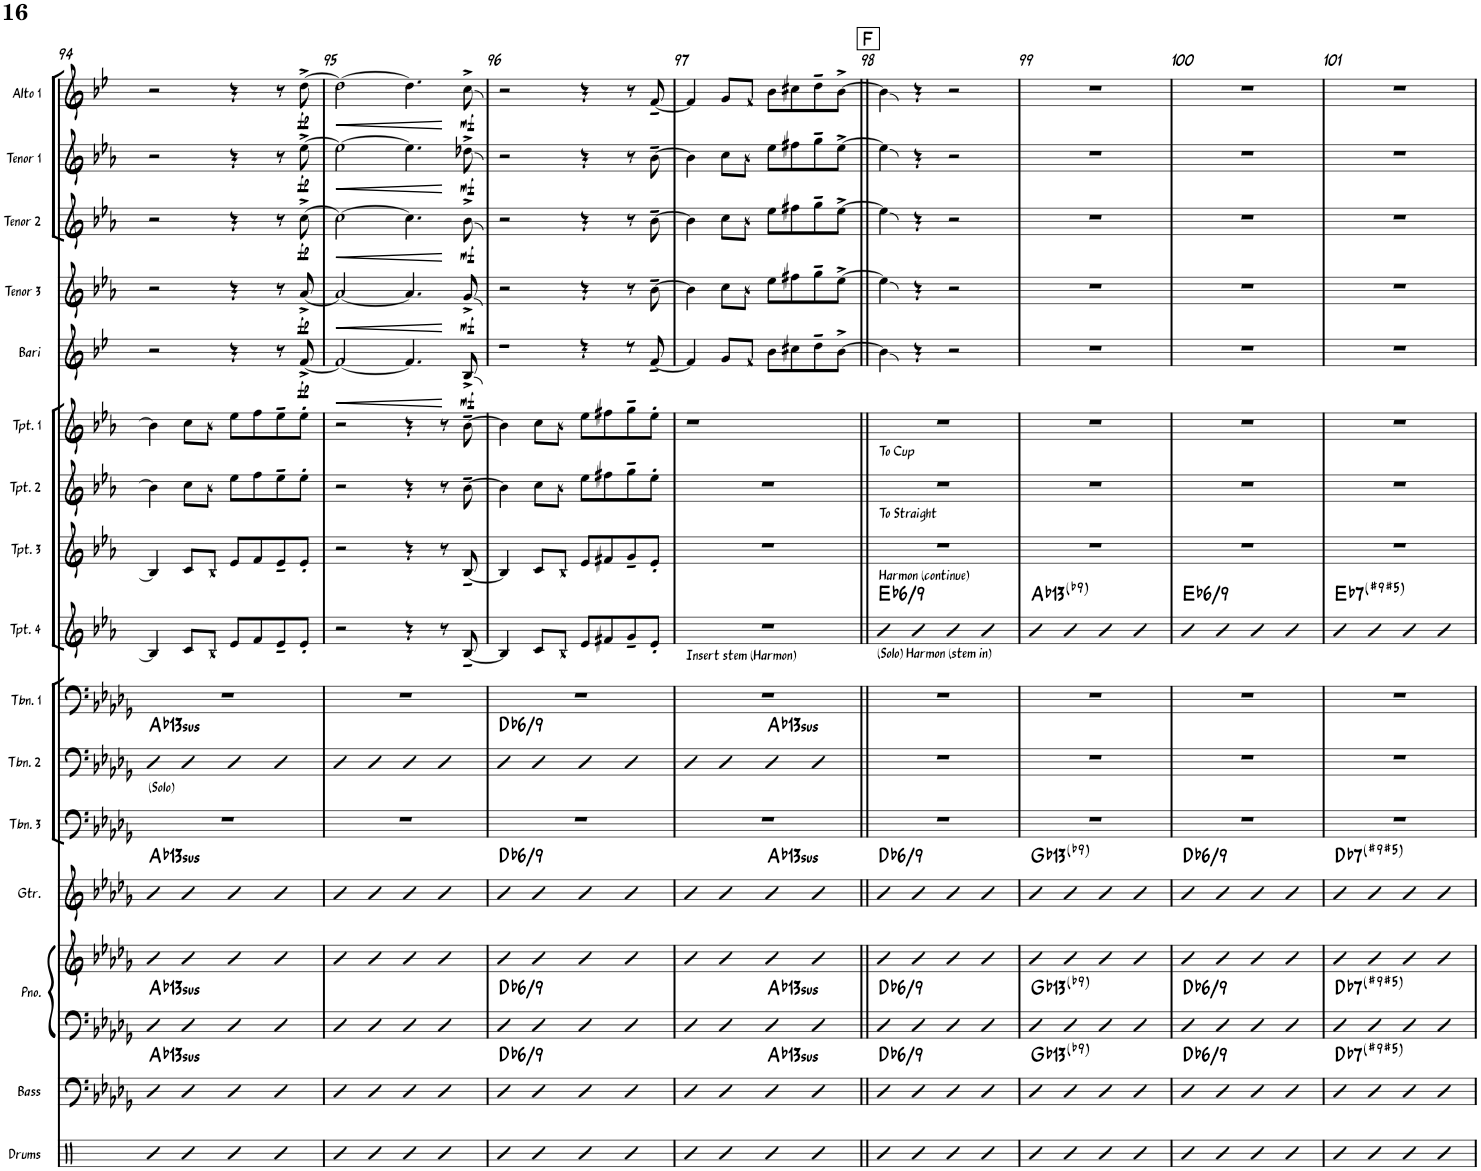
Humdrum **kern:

**kern	**kern	**harte	**kern	**kern	**harte	**kern	**harte	**kern	**kern	**harte	**kern	**kern	**harte	**kern	**kern	**kern	**kern	**dynam	**kern	**dynam	**kern	**dynam	**kern	**dynam	**kern	**dynam
*part16	*part15	*part15	*part14	*part14	*part14	*part13	*part13	*part12	*part11	*part11	*part10	*part9	*part9	*part8	*part7	*part6	*part5	*part5	*part4	*part4	*part3	*part3	*part2	*part2	*part1	*part1
*staff17	*staff16	*	*staff15	*staff14	*	*staff13	*	*staff12	*staff11	*	*staff10	*staff9	*	*staff8	*staff7	*staff6	*staff5	*staff5	*staff4	*staff4	*staff3	*staff3	*staff2	*staff2	*staff1	*staff1
*I"Drums	*I"Acoustic Bass	*	*I"Piano	*	*	*I"Guitar	*	*I"Trombone 3	*I"Trombone 2	*	*I"Trombone 1	*I"Trumpet 4	*	*I"Trumpet 3	*I"Trumpet 2	*I"Trumpet 1	*I"Bari Sax	*	*I"Tenor Sax 3	*	*I"Tenor Sax 2	*	*I"Tenor Sax 1	*	*I"Alto Sax 1	*
*I'Drums	*I'Bass	*	*I'Pno.	*	*	*I'Gtr.	*	*I'Tbn. 3	*I'Tbn. 2	*	*I'Tbn. 1	*I'Tpt. 4	*	*I'Tpt. 3	*I'Tpt. 2	*I'Tpt. 1	*I'Bari	*	*I'Tenor 3	*	*I'Tenor 2	*	*I'Tenor 1	*	*I'Alto 1	*
!!LO:PB:g=z
*clefX	*clefF4	*	*clefF4	*clefG2	*	*clefG2	*	*clefF4	*clefF4	*	*clefF4	*clefG2	*	*clefG2	*clefG2	*clefG2	*clefG2	*	*clefG2	*	*clefG2	*	*clefG2	*	*clefG2	*
*	*Trd7c12	*	*	*	*	*	*	*	*	*	*	*Trd1c2	*	*Trd1c2	*Trd1c2	*Trd1c2	*Trd12c21	*	*Trd8c14	*	*Trd8c14	*	*Trd8c14	*	*Trd5c9	*
*k[]	*k[b-e-a-d-g-]	*	*k[b-e-a-d-g-]	*k[b-e-a-d-g-]	*	*k[b-e-a-d-g-]	*	*k[b-e-a-d-g-]	*k[b-e-a-d-g-]	*	*k[b-e-a-d-g-]	*k[b-e-a-]	*	*k[b-e-a-]	*k[b-e-a-]	*k[b-e-a-]	*k[b-e-]	*	*k[b-e-a-]	*	*k[b-e-a-]	*	*k[b-e-a-]	*	*k[b-e-]	*
*M4/4	*M4/4	*	*M4/4	*M4/4	*	*M4/4	*	*M4/4	*M4/4	*	*M4/4	*M4/4	*	*M4/4	*M4/4	*M4/4	*M4/4	*	*M4/4	*	*M4/4	*	*M4/4	*	*M4/4	*
=94	=94	=94	=94	=94	=94	=94	=94	=94	=94	=94	=94	=94	=94	=94	=94	=94	=94	=94	=94	=94	=94	=94	=94	=94	=94	=94
!	!	!LO:H:kt=13sus	!	!	!LO:H:kt=13sus	!	!LO:H:kt=13sus	!	!LO:TX:b:t=(Solo)	!LO:H:kt=13sus	!	!	!	!	!	!	!	!	!	!	!	!	!	!	!	!
4R	4D-	Ab:sus4(7,9,11,13)	4D-	4b-	Ab:sus4(7,9,11,13)	4B-	Ab:sus4(7,9,11,13)	1r	4D-	Ab:sus4(7,9,11,13)	1r	4B-/]	.	4B-/]	4b-\]	4b-\]	2r	.	2r	.	2r	.	2r	.	2r	.
4R	4D-	.	4D-	4b-	.	4B-	.	.	4D-	.	.	8c/L	.	8c/L	8cc\L	8cc\L	.	.	.	.	.	.	.	.	.	.
.	.	.	.	.	.	.	.	.	.	.	.	8B-/J	.	8B-/J	8b-\J	8b-\J	.	.	.	.	.	.	.	.	.	.
4R	4D-	.	4D-	4b-	.	4B-	.	.	4D-	.	.	8e-/L	.	8e-/L	8ee-\L	8ee-\L	4r	.	4r	.	4r	.	4r	.	4r	.
.	.	.	.	.	.	.	.	.	.	.	.	8f/	.	8f/	8ff\	8ff\	.	.	.	.	.	.	.	.	.	.
4R	4D-	.	4D-	4b-	.	4B-	.	.	4D-	.	.	8e-~/	.	8e-~/	8ee-~\	8ee-~\	8r	.	8r	.	8r	.	8r	.	8r	.
!	!	!	!	!	!	!	!	!	!	!	!	!	!	!	!	!	!	!LO:DY:b	!	!LO:DY:b	!	!LO:DY:b	!	!LO:DY:b	!	!LO:DY:b
.	.	.	.	.	.	.	.	.	.	.	.	8e-'/J	.	8e-'/J	8ee-'\J	8ee-'\J	[8f^/	fp	[8a-^/	fp	[8cc^\	fp	[8ee-^\	fp	[8dd^\	fp
=95	=95	=95	=95	=95	=95	=95	=95	=95	=95	=95	=95	=95	=95	=95	=95	=95	=95	=95	=95	=95	=95	=95	=95	=95	=95	=95
!	!	!	!	!	!	!	!	!	!	!	!	!	!	!	!	!	!	!LO:HP:b	!	!LO:HP:b	!	!LO:HP:b	!	!LO:HP:b	!	!LO:HP:b
4R	4D-	.	4D-	4b-	.	4B-	.	1r	4D-	.	1r	2r	.	2r	2r	2r	2f/_	<	2a-/_	<	2cc\_	<	2ee-\_	<	2dd\_	<
4R	4D-	.	4D-	4b-	.	4B-	.	.	4D-	.	.	.	.	.	.	.	.	.	.	.	.	.	.	.	.	.
4R	4D-	.	4D-	4b-	.	4B-	.	.	4D-	.	.	4r	.	4r	4r	4r	4.f/]	.	4.a-/]	.	4.cc\]	.	4.ee-\]	.	4.dd\]	.
4R	4D-	.	4D-	4b-	.	4B-	.	.	4D-	.	.	8r	.	8r	8r	8r	.	.	.	.	.	.	.	.	.	.
!	!	!	!	!	!	!	!	!	!	!	!	!	!	!	!	!	!	!LO:DY:n=1:b	!	!LO:DY:n=1:b	!	!LO:DY:n=1:b	!	!LO:DY:n=1:b	!	!LO:DY:n=1:b
.	.	.	.	.	.	.	.	.	.	.	.	[8B-~/	.	[8B-~/	[8b-~\	[8b-~\	8B-^/	[ mf	8g^/	[ mf	8b-^\	[ mf	8dd-X^\	[ mf	8cc^\	[ mf
=96	=96	=96	=96	=96	=96	=96	=96	=96	=96	=96	=96	=96	=96	=96	=96	=96	=96	=96	=96	=96	=96	=96	=96	=96	=96	=96
!	!	!LO:H:kt=/6	!	!	!LO:H:kt=/6	!	!LO:H:kt=/6	!	!	!LO:H:kt=/6	!	!	!	!	!	!	!	!	!	!	!	!	!	!	!	!
4R	4D-	Db:maj6(9)	4D-	4b-	Db:maj6(9)	4B-	Db:maj6(9)	1r	4D-	Db:maj6(9)	1r	4B-/]	.	4B-/]	4b-\]	4b-\]	2rcc	.	2r	.	2r	.	2r	.	2r	.
4R	4D-	.	4D-	4b-	.	4B-	.	.	4D-	.	.	8c/L	.	8c/L	8cc\L	8cc\L	.	.	.	.	.	.	.	.	.	.
.	.	.	.	.	.	.	.	.	.	.	.	8B-/J	.	8B-/J	8b-\J	8b-\J	.	.	.	.	.	.	.	.	.	.
4R	4D-	.	4D-	4b-	.	4B-	.	.	4D-	.	.	8e-/L	.	8e-/L	8ee-\L	8ee-\L	4rcc	.	4r	.	4r	.	4r	.	4r	.
.	.	.	.	.	.	.	.	.	.	.	.	8f#X/	.	8f#X/	8ff#X\	8ff#X\	.	.	.	.	.	.	.	.	.	.
4R	4D-	.	4D-	4b-	.	4B-	.	.	4D-	.	.	8g~/	.	8g~/	8gg~\	8gg~\	8rcc	.	8r	.	8r	.	8r	.	8r	.
.	.	.	.	.	.	.	.	.	.	.	.	8e-'/J	.	8e-'/J	8ee-'\J	8ee-'\J	[8f~/	.	[8b-~\	.	[8b-~\	.	[8b-~\	.	[8f~/	.
=97	=97	=97	=97	=97	=97	=97	=97	=97	=97	=97	=97	=97	=97	=97	=97	=97	=97	=97	=97	=97	=97	=97	=97	=97	=97	=97
!	!	!	!	!	!	!	!	!	!	!	!	!LO:TX:b:t=Insert stem (Harmon)	!	!	!	!	!	!	!	!	!	!	!	!	!	!
4R	4D-	.	4D-	4b-	.	4B-	.	1r	4D-	.	1r	1r	.	1r	1r	1r	4f/]	.	4b-\]	.	4b-\]	.	4b-\]	.	4f/]	.
4R	4D-	.	4D-	4b-	.	4B-	.	.	4D-	.	.	.	.	.	.	.	8g/L	.	8cc\L	.	8cc\L	.	8cc\L	.	8g/L	.
.	.	.	.	.	.	.	.	.	.	.	.	.	.	.	.	.	8f/J	.	8b-\J	.	8b-\J	.	8b-\J	.	8f/J	.
!	!	!LO:H:kt=13sus	!	!	!LO:H:kt=13sus	!	!LO:H:kt=13sus	!	!	!LO:H:kt=13sus	!	!	!	!	!	!	!	!	!	!	!	!	!	!	!	!
4R	4D-	Ab:sus4(7,9,11,13)	4D-	4b-	Ab:sus4(7,9,11,13)	4B-	Ab:sus4(7,9,11,13)	.	4D-	Ab:sus4(7,9,11,13)	.	.	.	.	.	.	8b-\L	.	8ee-\L	.	8ee-\L	.	8ee-\L	.	8b-\L	.
.	.	.	.	.	.	.	.	.	.	.	.	.	.	.	.	.	8cc#X\	.	8ff#X\	.	8ff#X\	.	8ff#X\	.	8cc#X\	.
4R	4D-	.	4D-	4b-	.	4B-	.	.	4D-	.	.	.	.	.	.	.	8dd~\	.	8gg~\	.	8gg~\	.	8gg~\	.	8dd~\	.
.	.	.	.	.	.	.	.	.	.	.	.	.	.	.	.	.	[8b-^\J	.	[8ee-^\J	.	[8ee-^\J	.	[8ee-^\J	.	[8b-^\J	.
!!LO:REH:place=s1:a:B:rj:fs=14:t=F
=98||	=98||	=98||	=98||	=98||	=98||	=98||	=98||	=98||	=98||	=98||	=98||	=98||	=98||	=98||	=98||	=98||	=98||	=98||	=98||	=98||	=98||	=98||	=98||	=98||	=98||	=98||
!	!	!	!	!	!	!	!	!	!	!	!	!	!	!	!	!LO:TX:b:t=To Cup	!	!	!	!	!	!	!	!	!	!
!	!	!	!	!	!	!	!	!	!	!	!	!	!	!	!LO:TX:b:t=To Straight	!	!	!	!	!	!	!	!	!	!	!
!	!	!	!	!	!	!	!	!	!	!	!	!	!	!LO:TX:b:t=Harmon (continue)	!	!	!	!	!	!	!	!	!	!	!	!
!	!	!LO:H:kt=/6	!	!	!LO:H:kt=/6	!	!LO:H:kt=/6	!	!	!	!	!LO:TX:b:t=(Solo) Harmon (stem in)	!LO:H:kt=/6	!	!	!	!	!	!	!	!	!	!	!	!	!
4R	4D-	Db:maj6(9)	4D-	4b-	Db:maj6(9)	4B-	Db:maj6(9)	1r	1r	.	1r	4b-	Eb:maj6(9)	1r	1r	1r	4b-\]	.	4ee-\]	.	4ee-\]	.	4ee-\]	.	4b-\]	.
4R	4D-	.	4D-	4b-	.	4B-	.	.	.	.	.	4b-	.	.	.	.	4r	.	4r	.	4r	.	4r	.	4r	.
4R	4D-	.	4D-	4b-	.	4B-	.	.	.	.	.	4b-	.	.	.	.	2r	.	2r	.	2r	.	2r	.	2r	.
4R	4D-	.	4D-	4b-	.	4B-	.	.	.	.	.	4b-	.	.	.	.	.	.	.	.	.	.	.	.	.	.
=99	=99	=99	=99	=99	=99	=99	=99	=99	=99	=99	=99	=99	=99	=99	=99	=99	=99	=99	=99	=99	=99	=99	=99	=99	=99	=99
!	!	!LO:H:kt=13	!	!	!LO:H:kt=13	!	!LO:H:kt=13	!	!	!	!	!	!LO:H:kt=13	!	!	!	!	!	!	!	!	!	!	!	!	!
4R	4D-	Gb:(3,5,b7,b9,11,13)	4D-	4b-	Gb:(3,5,b7,b9,11,13)	4B-	Gb:(3,5,b7,b9,11,13)	1r	1r	.	1r	4b-	Ab:(3,5,b7,b9,11,13)	1r	1r	1r	1r	.	1r	.	1r	.	1r	.	1r	.
4R	4D-	.	4D-	4b-	.	4B-	.	.	.	.	.	4b-	.	.	.	.	.	.	.	.	.	.	.	.	.	.
4R	4D-	.	4D-	4b-	.	4B-	.	.	.	.	.	4b-	.	.	.	.	.	.	.	.	.	.	.	.	.	.
4R	4D-	.	4D-	4b-	.	4B-	.	.	.	.	.	4b-	.	.	.	.	.	.	.	.	.	.	.	.	.	.
=100	=100	=100	=100	=100	=100	=100	=100	=100	=100	=100	=100	=100	=100	=100	=100	=100	=100	=100	=100	=100	=100	=100	=100	=100	=100	=100
!	!	!LO:H:kt=/6	!	!	!LO:H:kt=/6	!	!LO:H:kt=/6	!	!	!	!	!	!LO:H:kt=/6	!	!	!	!	!	!	!	!	!	!	!	!	!
4R	4D-	Db:maj6(9)	4D-	4b-	Db:maj6(9)	4B-	Db:maj6(9)	1r	1r	.	1r	4b-	Eb:maj6(9)	1r	1r	1r	1r	.	1r	.	1r	.	1r	.	1r	.
4R	4D-	.	4D-	4b-	.	4B-	.	.	.	.	.	4b-	.	.	.	.	.	.	.	.	.	.	.	.	.	.
4R	4D-	.	4D-	4b-	.	4B-	.	.	.	.	.	4b-	.	.	.	.	.	.	.	.	.	.	.	.	.	.
4R	4D-	.	4D-	4b-	.	4B-	.	.	.	.	.	4b-	.	.	.	.	.	.	.	.	.	.	.	.	.	.
=101	=101	=101	=101	=101	=101	=101	=101	=101	=101	=101	=101	=101	=101	=101	=101	=101	=101	=101	=101	=101	=101	=101	=101	=101	=101	=101
!	!	!LO:H:kt=7	!	!	!LO:H:kt=7	!	!LO:H:kt=7	!	!	!	!	!	!LO:H:kt=7	!	!	!	!	!	!	!	!	!	!	!	!	!
4R	4D-	Db:(3,#5,b7,#9)	4D-	4b-	Db:(3,#5,b7,#9)	4B-	Db:(3,#5,b7,#9)	1r	1r	.	1r	4b-	Eb:(3,#5,b7,#9)	1r	1r	1r	1r	.	1r	.	1r	.	1r	.	1r	.
4R	4D-	.	4D-	4b-	.	4B-	.	.	.	.	.	4b-	.	.	.	.	.	.	.	.	.	.	.	.	.	.
4R	4D-	.	4D-	4b-	.	4B-	.	.	.	.	.	4b-	.	.	.	.	.	.	.	.	.	.	.	.	.	.
4R	4D-	.	4D-	4b-	.	4B-	.	.	.	.	.	4b-	.	.	.	.	.	.	.	.	.	.	.	.	.	.
=	=	=	=	=	=	=	=	=	=	=	=	=	=	=	=	=	=	=	=	=	=	=	=	=	=	=
*-	*-	*-	*-	*-	*-	*-	*-	*-	*-	*-	*-	*-	*-	*-	*-	*-	*-	*-	*-	*-	*-	*-	*-	*-	*-	*-
